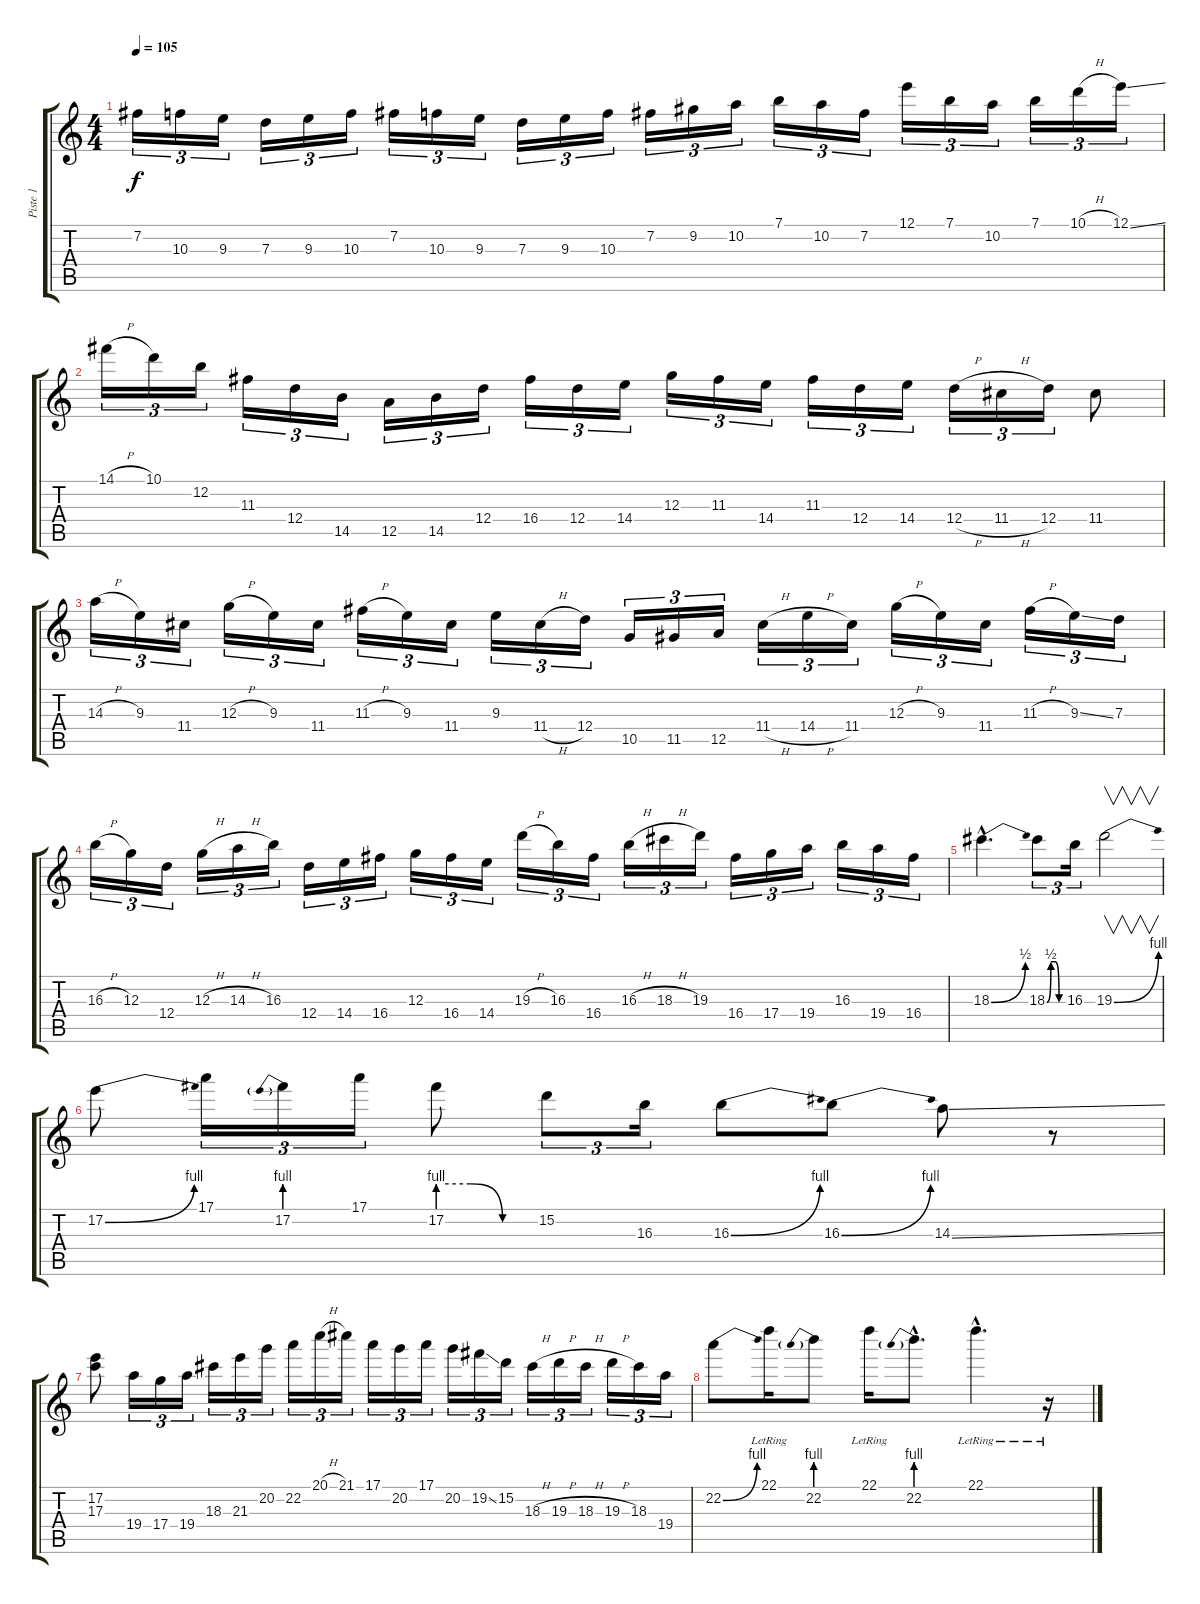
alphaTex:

\track ("Piste 1" "Piste 1") {instrument overdrivenguitar}
\staff {score tabs}
\tuning (E4 B3 G3 D3 A2 E2) {hide}
\ts (4 4)
\tempo 105
\clef g2
\ks c
7.2.16{tu (3 2) dy f} 10.3.16{tu (3 2)} 9.3.16{tu (3 2)} 7.3.16{tu (3 2)} 9.3.16{tu (3 2)} 10.3.16{tu (3 2)} 7.2.16{tu (3 2)} 10.3.16{tu (3 2)} 9.3.16{tu (3 2)} 7.3.16{tu (3 2)} 9.3.16{tu (3 2)} 10.3.16{tu (3 2)} 7.2.16{tu (3 2)} 9.2.16{tu (3 2)} 10.2.16{tu (3 2)} 7.1.16{tu (3 2)} 10.2.16{tu (3 2)} 7.2.16{tu (3 2)} 12.1.16{tu (3 2)} 7.1.16{tu (3 2)} 10.2.16{tu (3 2)} 7.1.16{tu (3 2)} 10.1{h}.16{tu (3 2)} 12.1{ss}.16{tu (3 2)} |
14.1{h}.16{tu (3 2)} 10.1.16{tu (3 2)} 12.2.16{tu (3 2)} 11.3.16{tu (3 2)} 12.4.16{tu (3 2)} 14.5.16{tu (3 2)} 12.5.16{tu (3 2)} 14.5.16{tu (3 2)} 12.4.16{tu (3 2)} 16.4.16{tu (3 2)} 12.4.16{tu (3 2)} 14.4.16{tu (3 2)} 12.3.16{tu (3 2)} 11.3.16{tu (3 2)} 14.4.16{tu (3 2)} 11.3.16{tu (3 2)} 12.4.16{tu (3 2)} 14.4.16{tu (3 2)} 12.4{h}.16{tu (3 2)} 11.4{h}.16{tu (3 2)} 12.4.16{tu (3 2)} 11.4.8 |
14.3{h}.16{tu (3 2)} 9.3.16{tu (3 2)} 11.4.16{tu (3 2)} 12.3{h}.16{tu (3 2)} 9.3.16{tu (3 2)} 11.4.16{tu (3 2)} 11.3{h}.16{tu (3 2)} 9.3.16{tu (3 2)} 11.4.16{tu (3 2)} 9.3.16{tu (3 2)} 11.4{h}.16{tu (3 2)} 12.4.16{tu (3 2)} 10.5.16{tu (3 2)} 11.5.16{tu (3 2)} 12.5.16{tu (3 2)} 11.4{h}.16{tu (3 2)} 14.4{h}.16{tu (3 2)} 11.4.16{tu (3 2)} 12.3{h}.16{tu (3 2)} 9.3.16{tu (3 2)} 11.4.16{tu (3 2)} 11.3{h}.16{tu (3 2)} 9.3{ss}.16{tu (3 2)} 7.3.16{tu (3 2)} |
16.3{h}.16{tu (3 2)} 12.3.16{tu (3 2)} 12.4.16{tu (3 2)} 12.3{h}.16{tu (3 2)} 14.3{h}.16{tu (3 2)} 16.3.16{tu (3 2)} 12.4.16{tu (3 2)} 14.4.16{tu (3 2)} 16.4.16{tu (3 2)} 12.3.16{tu (3 2)} 16.4.16{tu (3 2)} 14.4.16{tu (3 2)} 19.3{h}.16{tu (3 2)} 16.3.16{tu (3 2)} 16.4.16{tu (3 2)} 16.3{h}.16{tu (3 2)} 18.3{h}.16{tu (3 2)} 19.3.16{tu (3 2)} 16.4.16{tu (3 2)} 17.4.16{tu (3 2)} 19.4.16{tu (3 2)} 16.3.16{tu (3 2)} 19.4.16{tu (3 2)} 16.4.16{tu (3 2)} |
18.3{be (bend 0 0 60 2) hac}.4{d} 18.3{be (custom 0 0 15 2 30 2 45 0 60 0)}.8{tu (3 2)} 16.3.16{tu (3 2)} 19.3{be (bend 0 0 60 4)}.2{v} |
17.2{be (bend 0 0 60 4)}.8 17.1.16{tu (3 2)} 17.2{be (prebend 0 4 60 4)}.16{tu (3 2)} 17.1.16{tu (3 2)} 17.2{be (custom 0 4 20 4 40 0 60 0)}.8 15.2.8{tu (3 2)} 16.3.16{tu (3 2)} 16.3{be (bend 0 0 60 4)}.8 16.3{be (bend 0 0 60 4)}.8 14.3{ss}.8 r.8 |
(17.2 17.3).8 19.4.16{tu (3 2)} 17.4.16{tu (3 2)} 19.4.16{tu (3 2)} 18.3.16{tu (3 2)} 21.3.16{tu (3 2)} 20.2.16{tu (3 2)} 22.2.16{tu (3 2)} 20.1{h}.16{tu (3 2)} 21.1.16{tu (3 2)} 17.1.16{tu (3 2)} 20.2.16{tu (3 2)} 17.1.16{tu (3 2)} 20.2.16{tu (3 2)} 19.2{ss}.16{tu (3 2)} 15.2.16{tu (3 2)} 18.3{h}.16{tu (3 2)} 19.3{h}.16{tu (3 2)} 18.3{h}.16{tu (3 2)} 19.3{h}.16{tu (3 2)} 18.3.16{tu (3 2)} 19.4.16{tu (3 2)} |
22.2{be (bend 0 0 60 4)}.8 22.1{lr}.16 22.2{be (prebend 0 4 60 4)}.8 22.1{lr}.16 22.2{be (prebend 0 4 60 4) hac}.8{d} 22.1{hac lr}.4{d} r.16
